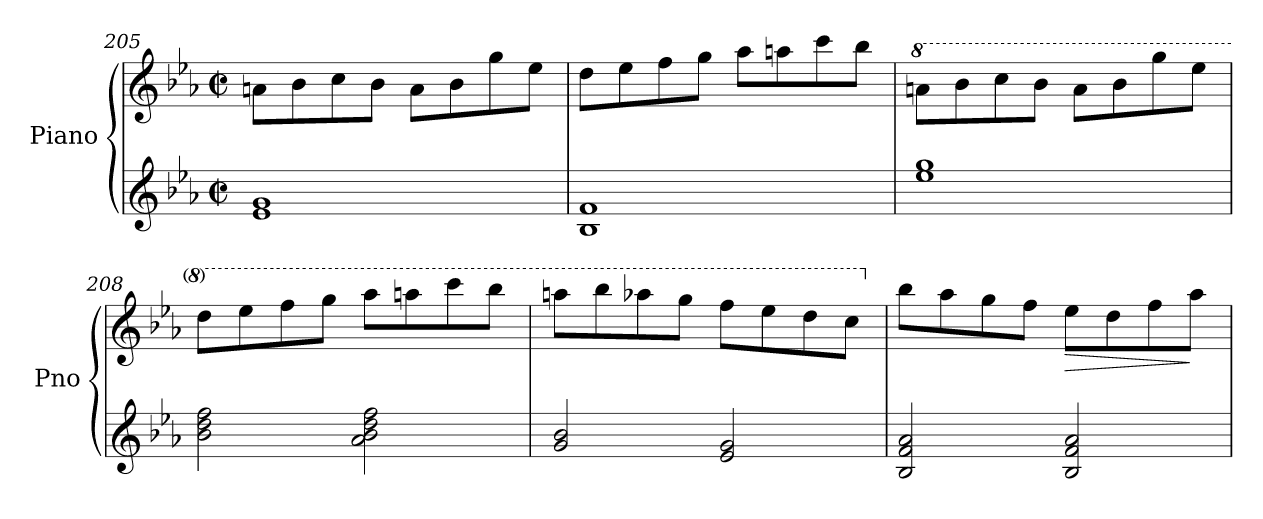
**kern	**kern	**dynam
*part1	*part1	*part1
*staff2	*staff1	*staff1/2
*I"Piano	*	*
*I'Pno	*	*
*clefG2	*clefG2	*
*k[b-e-a-]	*k[b-e-a-]	*
*M4/4	*M4/4	*
*met(c|)	*met(c|)	*
=205	=205	=205
1e- 1g	8an\L	.
.	8b-\	.
.	8cc\	.
.	8b-\J	.
.	8a\L	.
.	8b-\	.
.	8gg\	.
.	8ee-\J	.
=206	=206	=206
1B- 1f	8dd\L	.
.	8ee-\	.
.	8ff\	.
.	8gg\J	.
.	8aa-\L	.
.	8aan\	.
.	8ccc\	.
.	8bb-\J	.
!!LO:LB:g=z
=207	=207	=207
*	*8va	*
!	!	!LO:DY:b
1ee- 1gg	8aan\L	other-dynamics
.	8bb-\	.
.	8ccc\	.
.	8bb-\J	.
.	8aa\L	.
.	8bb-\	.
.	8ggg\	.
.	8eee-\J	.
=208	=208	=208
2b-\ 2dd\ 2ff\	8ddd\L	.
.	8eee-\	.
.	8fff\	.
.	8ggg\J	.
2a-\ 2b-\ 2dd\ 2ff\	8aaa-\L	.
.	8aaan\	.
.	8cccc\	.
.	8bbb-\J	.
=209	=209	=209
2g/ 2b-/	8aaan\L	.
.	8bbb-\	.
.	8aaa-X\	.
.	8ggg\J	.
2e-/ 2g/	8fff\L	.
.	8eee-\	.
.	8ddd\	.
.	8ccc\J	.
=210	=210	=210
*	*X8va	*
2B-/ 2f/ 2a-/	8bb-\L	.
.	8aa-\	.
.	8gg\	.
.	8ff\J	.
!	!	!LO:HP:b
2B-/ 2f/ 2a-/	8ee-\L	>
.	8dd\	.
.	8ff\	.
.	8aa-\J	]
=	=	=
*-	*-	*-
